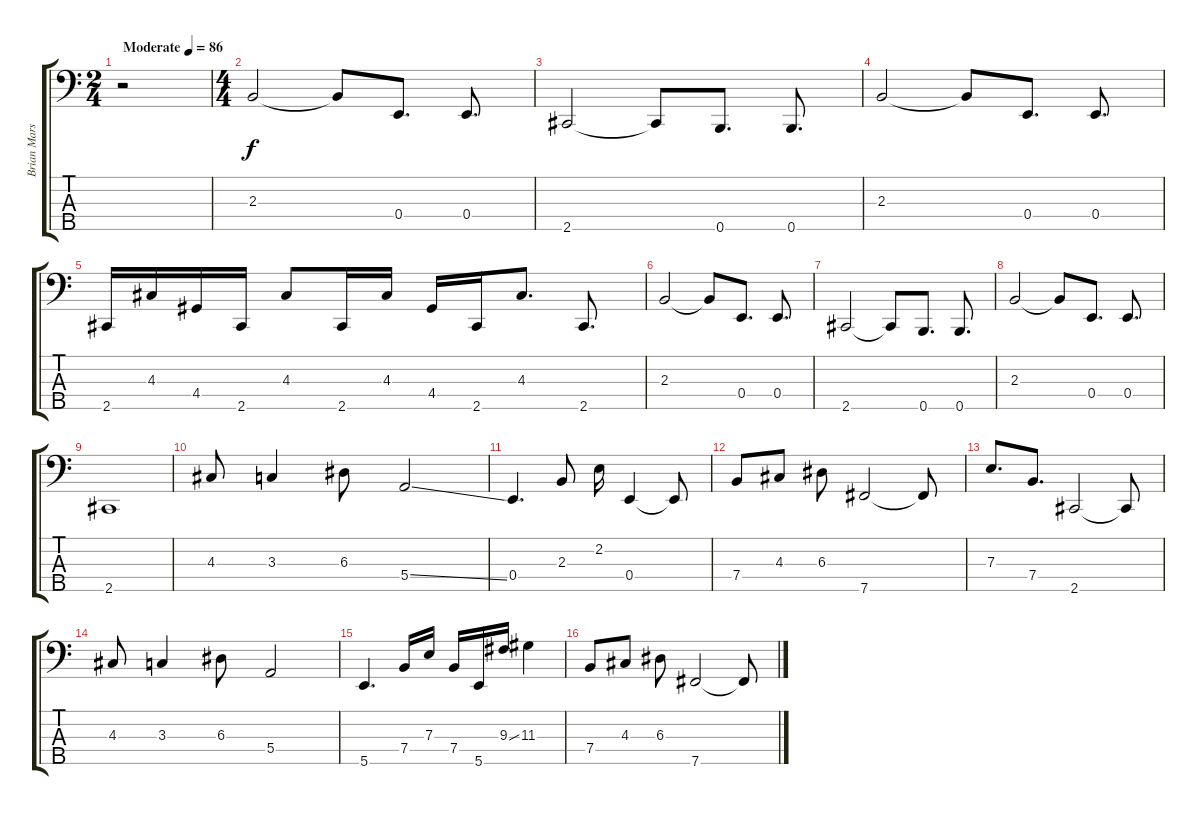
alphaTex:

\track ("Brian Marshall" "Brian Mars") {instrument electricbassfinger}
\staff {score tabs}
\tuning (G2 D2 A1 E1 B0) {hide}
\ts (2 4)
\tempo (86 "Moderate")
\clef f4
\ks c
r.2{dy f instrument electricbassfinger} |
\ts (4 4)
2.3.2 2.3{t}.8 0.4.8{d} 0.4.8{d} |
2.5.2 2.5{t}.8 0.5.8{d} 0.5.8{d} |
2.3.2 2.3{t}.8 0.4.8{d} 0.4.8{d} |
2.5.16 4.3.16 4.4.16 2.5.16 4.3.8 2.5.16 4.3.16 4.4.16 2.5.16 4.3.8{d} 2.5.8{d} |
2.3.2 2.3{t}.8 0.4.8{d} 0.4.8{d} |
2.5.2 2.5{t}.8 0.5.8{d} 0.5.8{d} |
2.3.2 2.3{t}.8 0.4.8{d} 0.4.8{d} |
2.5.1 |
4.3.8 3.3.4 6.3.8 5.4{ss}.2 |
0.4.4{d} 2.3.8 2.2.16 0.4.4 0.4{t}.8 |
7.4.8 4.3.8 6.3.8 7.5.2 7.5{t}.8 |
7.3.8{d} 7.4.8{d} 2.5.2 2.5{t}.8 |
4.3.8 3.3.4 6.3.8 5.4.2 |
5.5.4{d} 7.4.16 7.3.16 7.4.16 5.5.16 9.3{ss}.16 11.3.4 |
7.4.8 4.3.8 6.3.8 7.5.2 7.5{t}.8
